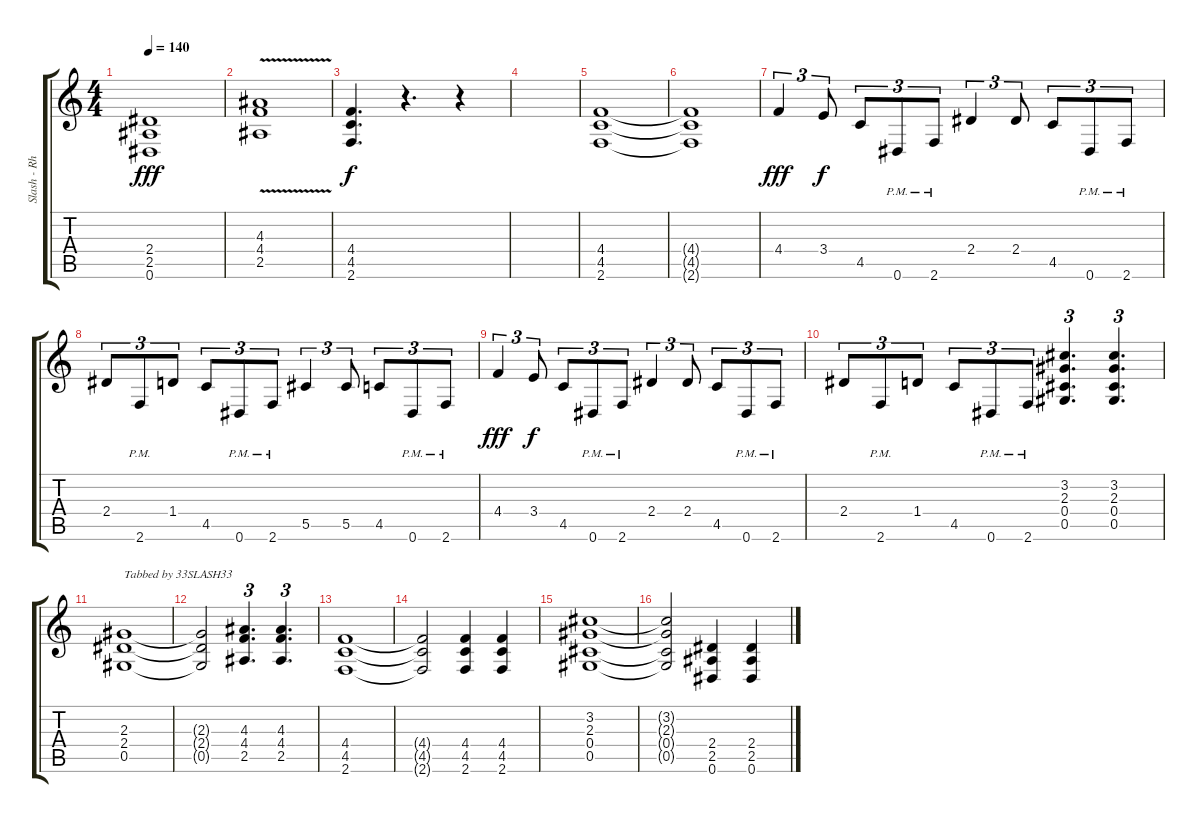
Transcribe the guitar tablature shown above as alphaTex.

\track ("Slash - Rhythm Guitar" "Slash - Rh") {instrument distortionguitar}
\staff {score tabs}
\tuning (Eb4 Bb3 Gb3 Db3 Ab2 Eb2) {hide}
\ts (4 4)
\tempo 140
\clef g2
\ks c
(2.4 2.5 0.6).1{dy fff} |
(4.3{v} 4.4 2.5).1 |
(4.4 4.5 2.6).4{d dy f} r.4{d} r.4 |
|
(4.4 4.5 2.6).1 |
(4.4{t} 4.5{t} 2.6{t}).1 |
4.4.4{tu (3 2) dy fff} 3.4.8{tu (3 2) dy f} 4.5.8{tu (3 2)} 0.6{pm}.8{tu (3 2)} 2.6{pm}.8{tu (3 2)} 2.4.4{tu (3 2)} 2.4.8{tu (3 2)} 4.5.8{tu (3 2)} 0.6{pm}.8{tu (3 2)} 2.6{pm}.8{tu (3 2)} |
2.4.8{tu (3 2)} 2.6{pm}.8{tu (3 2)} 1.4.8{tu (3 2)} 4.5.8{tu (3 2)} 0.6{pm}.8{tu (3 2)} 2.6{pm}.8{tu (3 2)} 5.5.4{tu (3 2)} 5.5.8{tu (3 2)} 4.5.8{tu (3 2)} 0.6{pm}.8{tu (3 2)} 2.6{pm}.8{tu (3 2)} |
4.4.4{tu (3 2) dy fff} 3.4.8{tu (3 2) dy f} 4.5.8{tu (3 2)} 0.6{pm}.8{tu (3 2)} 2.6{pm}.8{tu (3 2)} 2.4.4{tu (3 2)} 2.4.8{tu (3 2)} 4.5.8{tu (3 2)} 0.6{pm}.8{tu (3 2)} 2.6{pm}.8{tu (3 2)} |
2.4.8{tu (3 2)} 2.6{pm}.8{tu (3 2)} 1.4.8{tu (3 2)} 4.5.8{tu (3 2)} 0.6{pm}.8{tu (3 2)} 2.6{pm}.8{tu (3 2)} (3.2 2.3 0.4 0.5).4{d tu (3 2)} (3.2 2.3 0.4 0.5).4{d tu (3 2)} |
(2.3 2.4 0.5).1{txt "Tabbed by 33SLASH33"} |
(2.3{t} 2.4{t} 0.5{t}).2 (4.3 4.4 2.5).4{d tu (3 2)} (4.3 4.4 2.5).4{d tu (3 2)} |
(4.4 4.5 2.6).1 |
(4.4{t} 4.5{t} 2.6{t}).2 (4.4 4.5 2.6).4 (4.4 4.5 2.6).4 |
(3.2 2.3 0.4 0.5).1 |
(3.2{t} 2.3{t} 0.4{t} 0.5{t}).2 (2.4 2.5 0.6).4 (2.4 2.5 0.6).4
